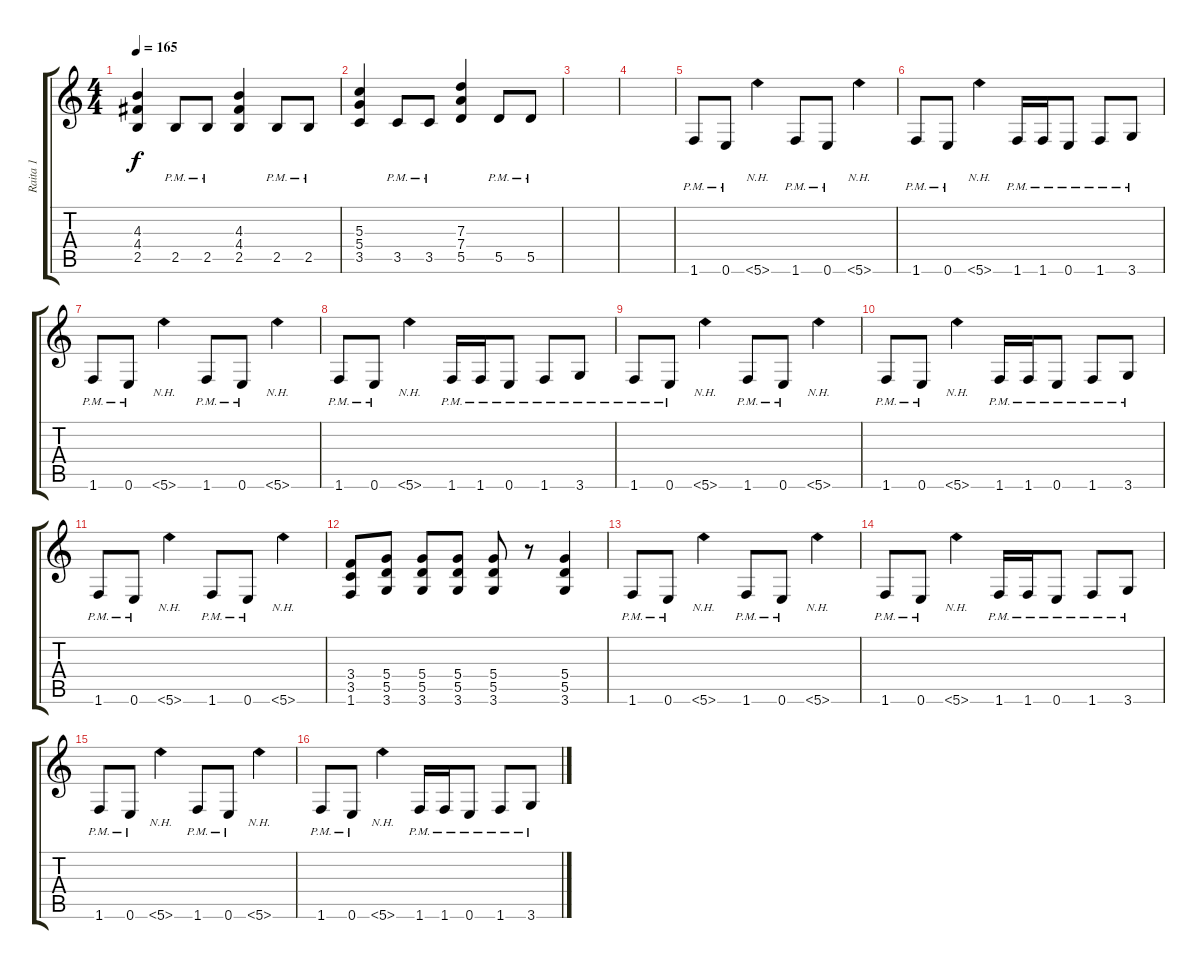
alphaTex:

\track ("Raita 1" "Raita 1") {instrument distortionguitar}
\staff {score tabs}
\tuning (E4 B3 G3 D3 A2 E2) {hide}
\ts (4 4)
\tempo 165
\clef g2
\ks c
(4.3 4.4 2.5).4{dy f} 2.5{pm}.8 2.5{pm}.8 (4.3 4.4 2.5).4 2.5{pm}.8 2.5{pm}.8 |
(5.3 5.4 3.5).4 3.5{pm}.8 3.5{pm}.8 (7.3 7.4 5.5).4 5.5{pm}.8 5.5{pm}.8 |
|
|
1.6{pm}.8 0.6{pm}.8 5.6{nh}.4 1.6{pm}.8 0.6{pm}.8 5.6{nh}.4 |
1.6{pm}.8 0.6{pm}.8 5.6{nh}.4 1.6{pm}.16 1.6{pm}.16 0.6{pm}.8 1.6{pm}.8 3.6{pm}.8 |
1.6{pm}.8 0.6{pm}.8 5.6{nh}.4 1.6{pm}.8 0.6{pm}.8 5.6{nh}.4 |
1.6{pm}.8 0.6{pm}.8 5.6{nh}.4 1.6{pm}.16 1.6{pm}.16 0.6{pm}.8 1.6{pm}.8 3.6{pm}.8 |
1.6{pm}.8 0.6{pm}.8 5.6{nh}.4 1.6{pm}.8 0.6{pm}.8 5.6{nh}.4 |
1.6{pm}.8 0.6{pm}.8 5.6{nh}.4 1.6{pm}.16 1.6{pm}.16 0.6{pm}.8 1.6{pm}.8 3.6{pm}.8 |
1.6{pm}.8 0.6{pm}.8 5.6{nh}.4 1.6{pm}.8 0.6{pm}.8 5.6{nh}.4 |
(3.4 3.5 1.6).8 (5.4 5.5 3.6).8 (5.4 5.5 3.6).8 (5.4 5.5 3.6).8 (5.4 5.5 3.6).8 r.8 (5.4 5.5 3.6).4 |
1.6{pm}.8 0.6{pm}.8 5.6{nh}.4 1.6{pm}.8 0.6{pm}.8 5.6{nh}.4 |
1.6{pm}.8 0.6{pm}.8 5.6{nh}.4 1.6{pm}.16 1.6{pm}.16 0.6{pm}.8 1.6{pm}.8 3.6{pm}.8 |
1.6{pm}.8 0.6{pm}.8 5.6{nh}.4 1.6{pm}.8 0.6{pm}.8 5.6{nh}.4 |
1.6{pm}.8 0.6{pm}.8 5.6{nh}.4 1.6{pm}.16 1.6{pm}.16 0.6{pm}.8 1.6{pm}.8 3.6{pm}.8
